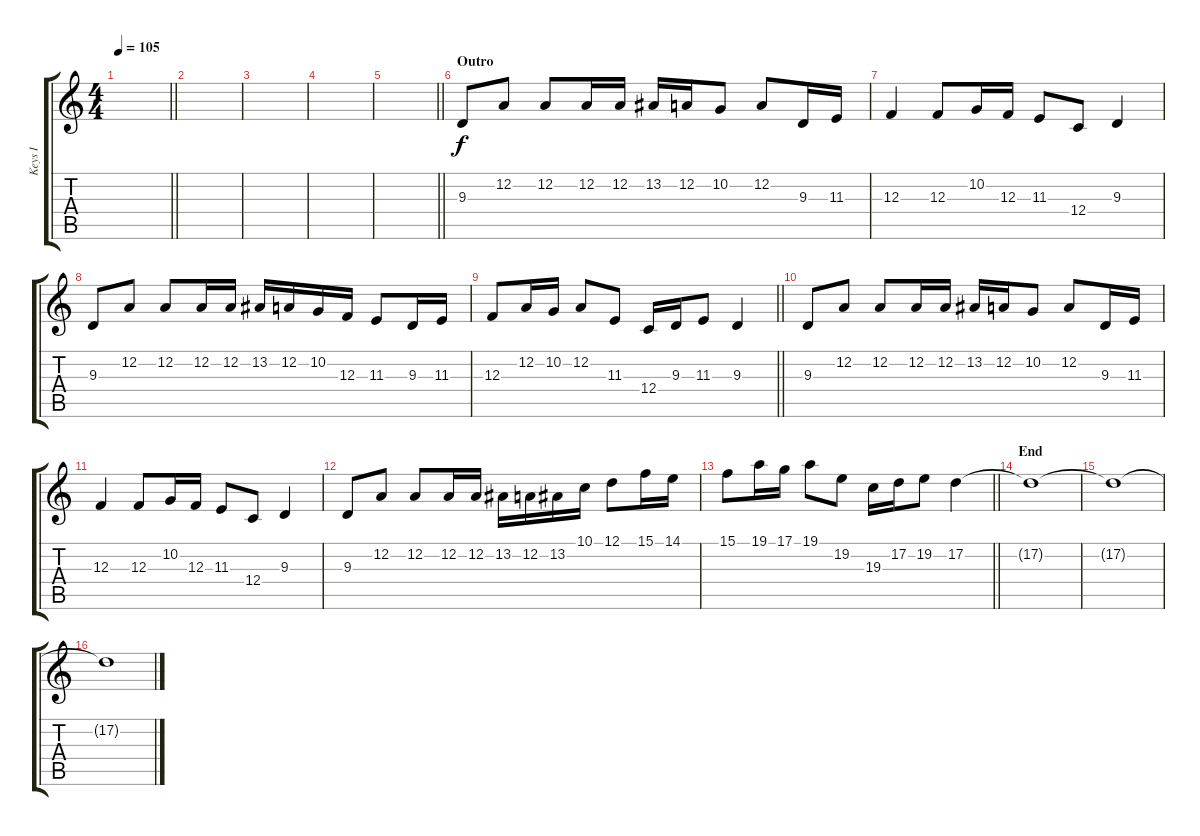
\track ("Keys I" "Keys I") {instrument electricpiano1}
\staff {score tabs}
\tuning (D4 A3 F3 C3 G2 D2) {hide}
\ts (4 4)
\tempo 105
\clef g2
\barLineRight lightlight
\ks c
|
\section ("" "")
|
|
|
\barLineRight lightlight
|
\section ("" "Outro")
9.3.8{dy f} 12.2.8 12.2.8 12.2.16 12.2.16 13.2.16 12.2.16 10.2.8 12.2.8 9.3.16 11.3.16 |
12.3.4 12.3.8 10.2.16 12.3.16 11.3.8 12.4.8 9.3.4 |
9.3.8 12.2.8 12.2.8 12.2.16 12.2.16 13.2.16 12.2.16 10.2.16 12.3.16 11.3.8 9.3.16 11.3.16 |
\barLineRight lightlight
12.3.8 12.2.16 10.2.16 12.2.8 11.3.8 12.4.16 9.3.16 11.3.8 9.3.4 |
\section ("" "")
9.3.8 12.2.8 12.2.8 12.2.16 12.2.16 13.2.16 12.2.16 10.2.8 12.2.8 9.3.16 11.3.16 |
12.3.4 12.3.8 10.2.16 12.3.16 11.3.8 12.4.8 9.3.4 |
9.3.8 12.2.8 12.2.8 12.2.16 12.2.16 13.2.16 12.2.16 13.2.16 10.1.16 12.1.8 15.1.16 14.1.16 |
\barLineRight lightlight
15.1.8 19.1.16 17.1.16 19.1.8 19.2.8 19.3.16 17.2.16 19.2.8 17.2.4 |
\section ("" "End")
17.2{t}.1 |
17.2{t}.1 |
17.2{t}.1
